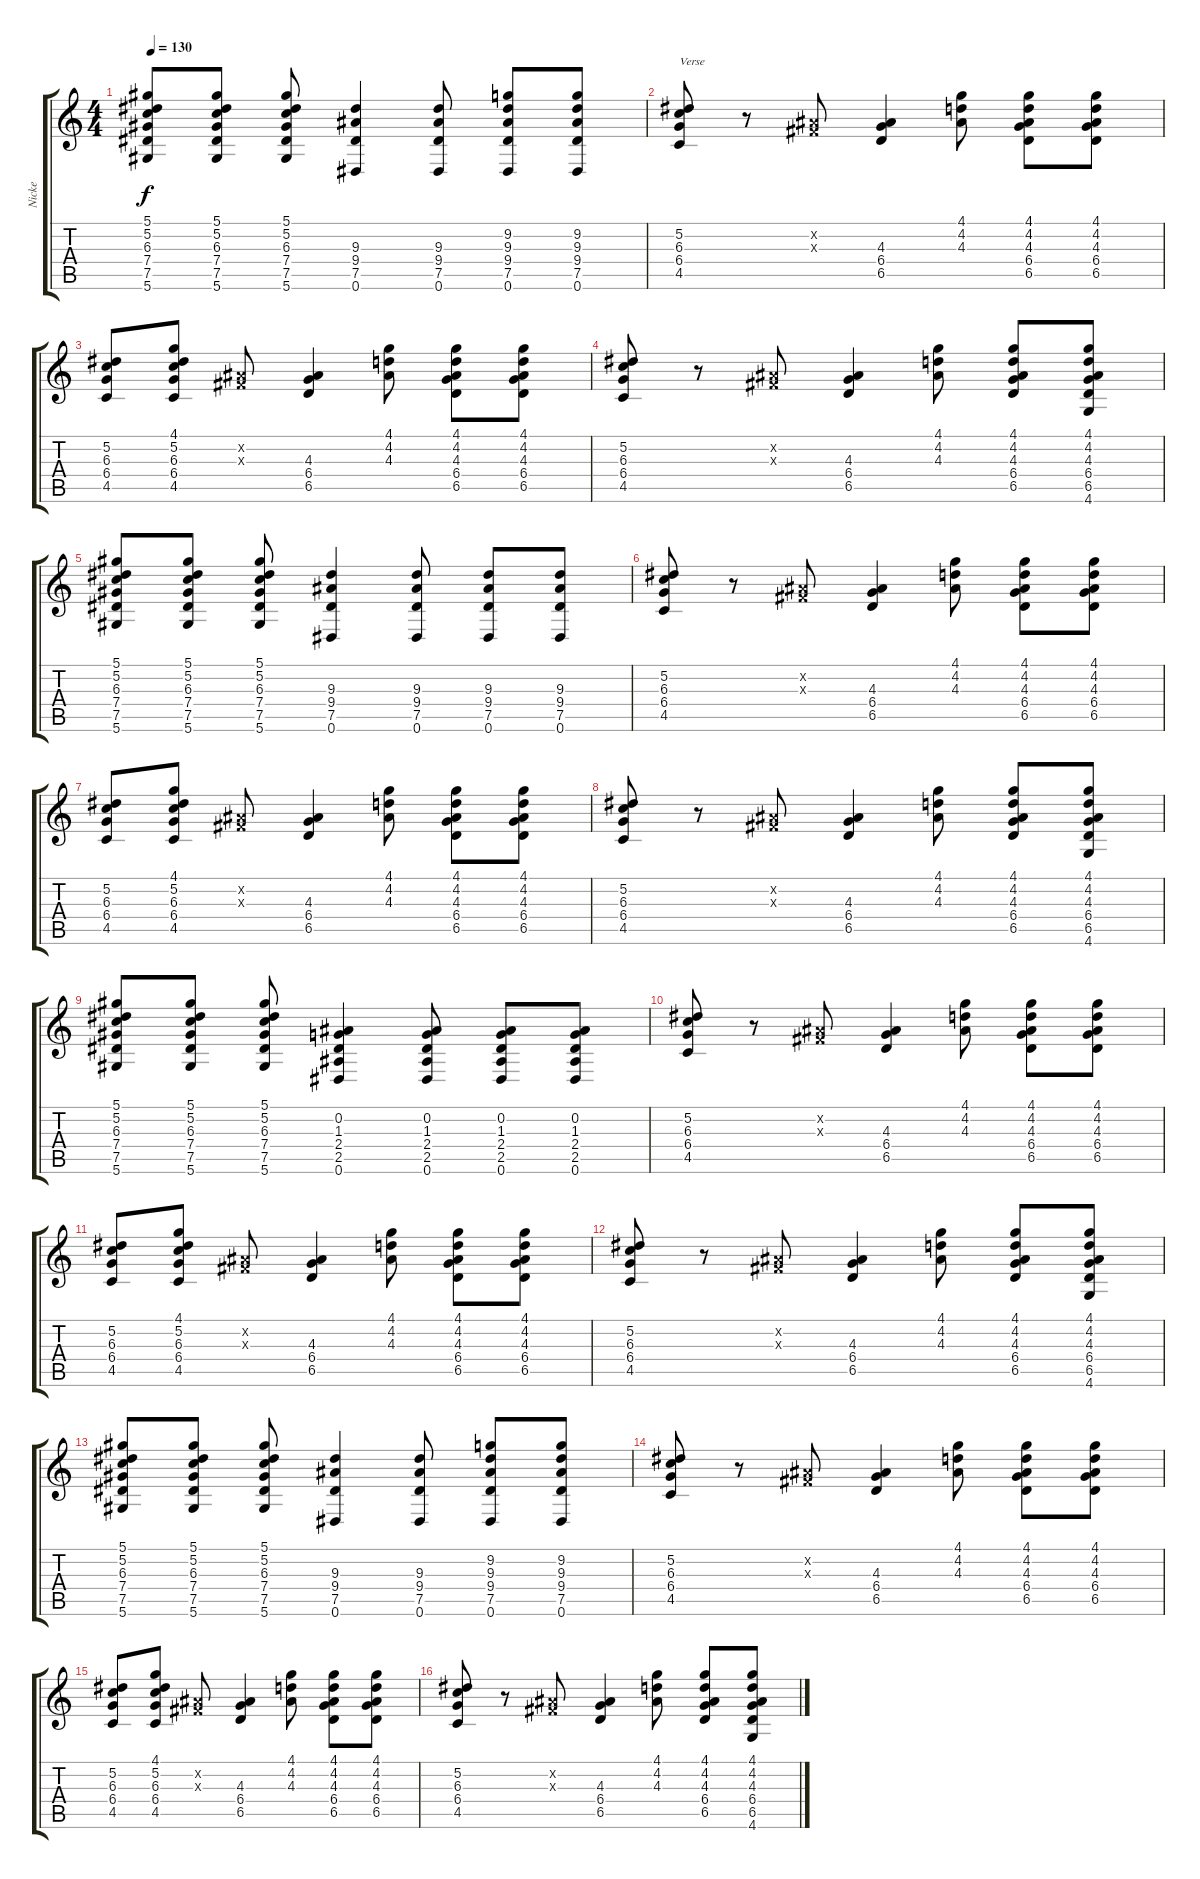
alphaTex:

\track ("Nicke" "Nicke") {instrument distortionguitar}
\staff {score tabs}
\tuning (Eb4 Bb3 Gb3 Db3 Ab2 Eb2) {hide}
\ts (4 4)
\tempo 130
\clef g2
\ks c
(5.1 5.2 6.3 7.4 7.5 5.6).8{dy f} (5.1 5.2 6.3 7.4 7.5 5.6).8 (5.1 5.2 6.3 7.4 7.5 5.6).8 (9.3 9.4 7.5 0.6).4 (9.3 9.4 7.5 0.6).8 (9.2 9.3 9.4 7.5 0.6).8 (9.2 9.3 9.4 7.5 0.6).8 |
(5.2 6.3 6.4 4.5).8{txt "Verse"} r.8 (0.2{x} 0.3{x}).8 (4.3 6.4 6.5).4 (4.1 4.2 4.3).8 (4.1 4.2 4.3 6.4 6.5).8 (4.1 4.2 4.3 6.4 6.5).8 |
(5.2 6.3 6.4 4.5).8 (4.1 5.2 6.3 6.4 4.5).8 (0.2{x} 0.3{x}).8 (4.3 6.4 6.5).4 (4.1 4.2 4.3).8 (4.1 4.2 4.3 6.4 6.5).8 (4.1 4.2 4.3 6.4 6.5).8 |
(5.2 6.3 6.4 4.5).8 r.8 (0.2{x} 0.3{x}).8 (4.3 6.4 6.5).4 (4.1 4.2 4.3).8 (4.1 4.2 4.3 6.4 6.5).8 (4.1 4.2 4.3 6.4 6.5 4.6).8 |
(5.1 5.2 6.3 7.4 7.5 5.6).8 (5.1 5.2 6.3 7.4 7.5 5.6).8 (5.1 5.2 6.3 7.4 7.5 5.6).8 (9.3 9.4 7.5 0.6).4 (9.3 9.4 7.5 0.6).8 (9.3 9.4 7.5 0.6).8 (9.3 9.4 7.5 0.6).8 |
(5.2 6.3 6.4 4.5).8 r.8 (0.2{x} 0.3{x}).8 (4.3 6.4 6.5).4 (4.1 4.2 4.3).8 (4.1 4.2 4.3 6.4 6.5).8 (4.1 4.2 4.3 6.4 6.5).8 |
(5.2 6.3 6.4 4.5).8 (4.1 5.2 6.3 6.4 4.5).8 (0.2{x} 0.3{x}).8 (4.3 6.4 6.5).4 (4.1 4.2 4.3).8 (4.1 4.2 4.3 6.4 6.5).8 (4.1 4.2 4.3 6.4 6.5).8 |
(5.2 6.3 6.4 4.5).8 r.8 (0.2{x} 0.3{x}).8 (4.3 6.4 6.5).4 (4.1 4.2 4.3).8 (4.1 4.2 4.3 6.4 6.5).8 (4.1 4.2 4.3 6.4 6.5 4.6).8 |
(5.1 5.2 6.3 7.4 7.5 5.6).8 (5.1 5.2 6.3 7.4 7.5 5.6).8 (5.1 5.2 6.3 7.4 7.5 5.6).8 (0.2 1.3 2.4 2.5 0.6).4 (0.2 1.3 2.4 2.5 0.6).8 (0.2 1.3 2.4 2.5 0.6).8 (0.2 1.3 2.4 2.5 0.6).8 |
(5.2 6.3 6.4 4.5).8 r.8 (0.2{x} 0.3{x}).8 (4.3 6.4 6.5).4 (4.1 4.2 4.3).8 (4.1 4.2 4.3 6.4 6.5).8 (4.1 4.2 4.3 6.4 6.5).8 |
(5.2 6.3 6.4 4.5).8 (4.1 5.2 6.3 6.4 4.5).8 (0.2{x} 0.3{x}).8 (4.3 6.4 6.5).4 (4.1 4.2 4.3).8 (4.1 4.2 4.3 6.4 6.5).8 (4.1 4.2 4.3 6.4 6.5).8 |
(5.2 6.3 6.4 4.5).8 r.8 (0.2{x} 0.3{x}).8 (4.3 6.4 6.5).4 (4.1 4.2 4.3).8 (4.1 4.2 4.3 6.4 6.5).8 (4.1 4.2 4.3 6.4 6.5 4.6).8 |
(5.1 5.2 6.3 7.4 7.5 5.6).8 (5.1 5.2 6.3 7.4 7.5 5.6).8 (5.1 5.2 6.3 7.4 7.5 5.6).8 (9.3 9.4 7.5 0.6).4 (9.3 9.4 7.5 0.6).8 (9.2 9.3 9.4 7.5 0.6).8 (9.2 9.3 9.4 7.5 0.6).8 |
(5.2 6.3 6.4 4.5).8 r.8 (0.2{x} 0.3{x}).8 (4.3 6.4 6.5).4 (4.1 4.2 4.3).8 (4.1 4.2 4.3 6.4 6.5).8 (4.1 4.2 4.3 6.4 6.5).8 |
(5.2 6.3 6.4 4.5).8 (4.1 5.2 6.3 6.4 4.5).8 (0.2{x} 0.3{x}).8 (4.3 6.4 6.5).4 (4.1 4.2 4.3).8 (4.1 4.2 4.3 6.4 6.5).8 (4.1 4.2 4.3 6.4 6.5).8 |
(5.2 6.3 6.4 4.5).8 r.8 (0.2{x} 0.3{x}).8 (4.3 6.4 6.5).4 (4.1 4.2 4.3).8 (4.1 4.2 4.3 6.4 6.5).8 (4.1 4.2 4.3 6.4 6.5 4.6).8
